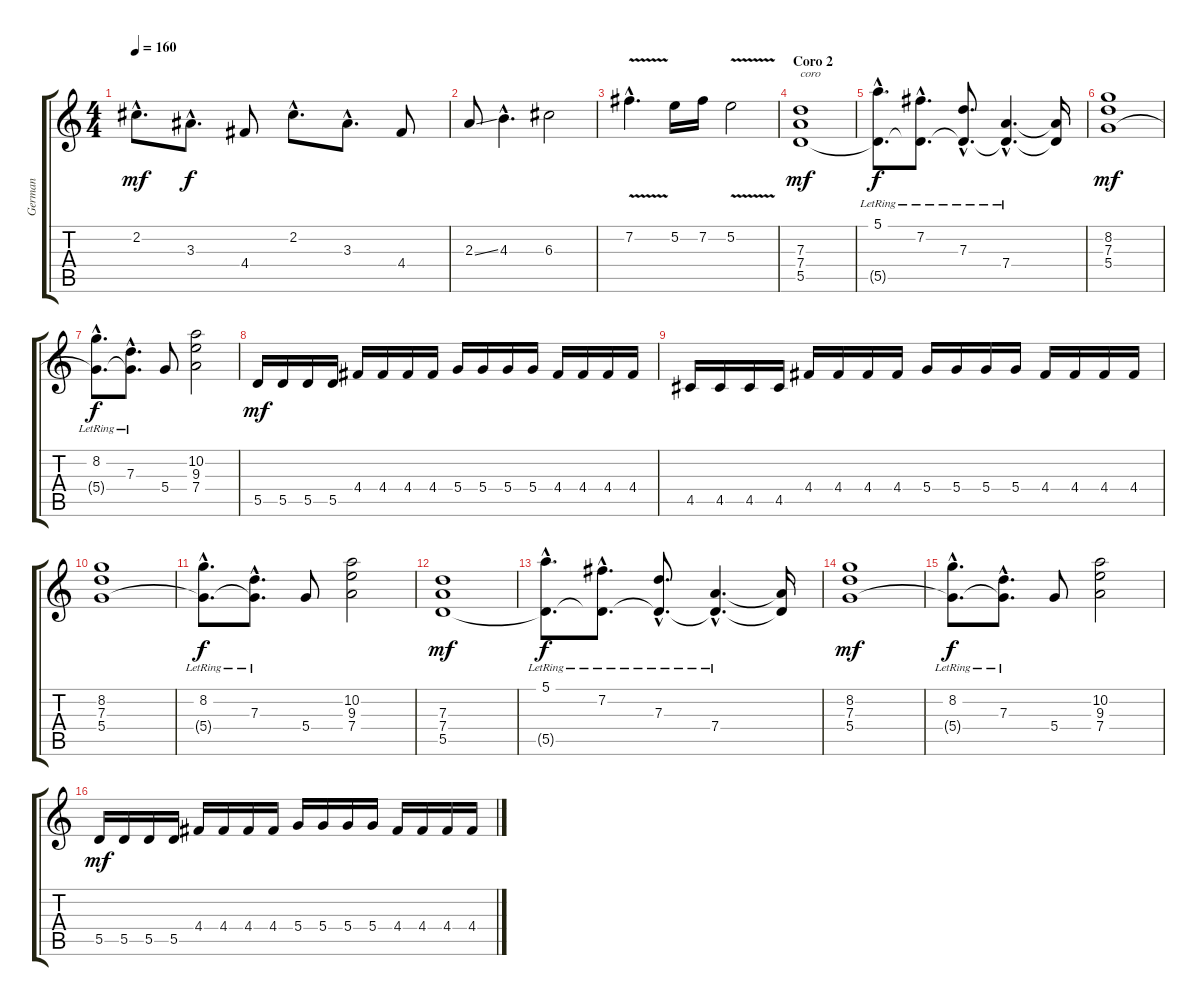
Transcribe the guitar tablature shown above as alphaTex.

\track ("German" "German") {instrument distortionguitar}
\staff {score tabs}
\tuning (E4 B3 G3 D3 A2 E2) {hide}
\ts (4 4)
\tempo 160
\clef g2
\ks c
2.2{hac}.8{d dy mf} 3.3{hac}.8{d dy f} 4.4.8 2.2{hac}.8{d} 3.3{hac}.8{d} 4.4.8 |
2.3{ss}.8 4.3{hac}.4{d} 6.3.2 |
7.2{v hac}.4{d} 5.2.16 7.2.16 5.2{v}.2 |
\section ("" "Coro 2")
(7.3 7.4 5.5).1{txt "coro" dy mf} |
(5.1{hac lr} 5.5{hac t}).8{d dy f} (7.2{hac lr} 5.5{hac t}).8{d} (7.3{hac lr} 5.5{hac t}).8{d} (7.4{hac lr} 5.5{hac t}).4{d} (7.4{t} 5.5{t}).16 |
(8.2 7.3 5.4).1{dy mf} |
(8.2{hac lr} 5.4{hac t}).8{d dy f} (7.3{hac lr} 5.4{hac t}).8{d} 5.4.8 (10.2 9.3 7.4).2 |
5.5.16{dy mf} 5.5.16 5.5.16 5.5.16 4.4.16 4.4.16 4.4.16 4.4.16 5.4.16 5.4.16 5.4.16 5.4.16 4.4.16 4.4.16 4.4.16 4.4.16 |
4.5.16 4.5.16 4.5.16 4.5.16 4.4.16 4.4.16 4.4.16 4.4.16 5.4.16 5.4.16 5.4.16 5.4.16 4.4.16 4.4.16 4.4.16 4.4.16 |
(8.2 7.3 5.4).1 |
(8.2{hac lr} 5.4{hac t}).8{d dy f} (7.3{hac lr} 5.4{hac t}).8{d} 5.4.8 (10.2 9.3 7.4).2 |
(7.3 7.4 5.5).1{dy mf} |
(5.1{hac lr} 5.5{hac t}).8{d dy f} (7.2{hac lr} 5.5{hac t}).8{d} (7.3{hac lr} 5.5{hac t}).8{d} (7.4{hac lr} 5.5{hac t}).4{d} (7.4{t} 5.5{t}).16 |
(8.2 7.3 5.4).1{dy mf} |
(8.2{hac lr} 5.4{hac t}).8{d dy f} (7.3{hac lr} 5.4{hac t}).8{d} 5.4.8 (10.2 9.3 7.4).2 |
5.5.16{dy mf} 5.5.16 5.5.16 5.5.16 4.4.16 4.4.16 4.4.16 4.4.16 5.4.16 5.4.16 5.4.16 5.4.16 4.4.16 4.4.16 4.4.16 4.4.16
